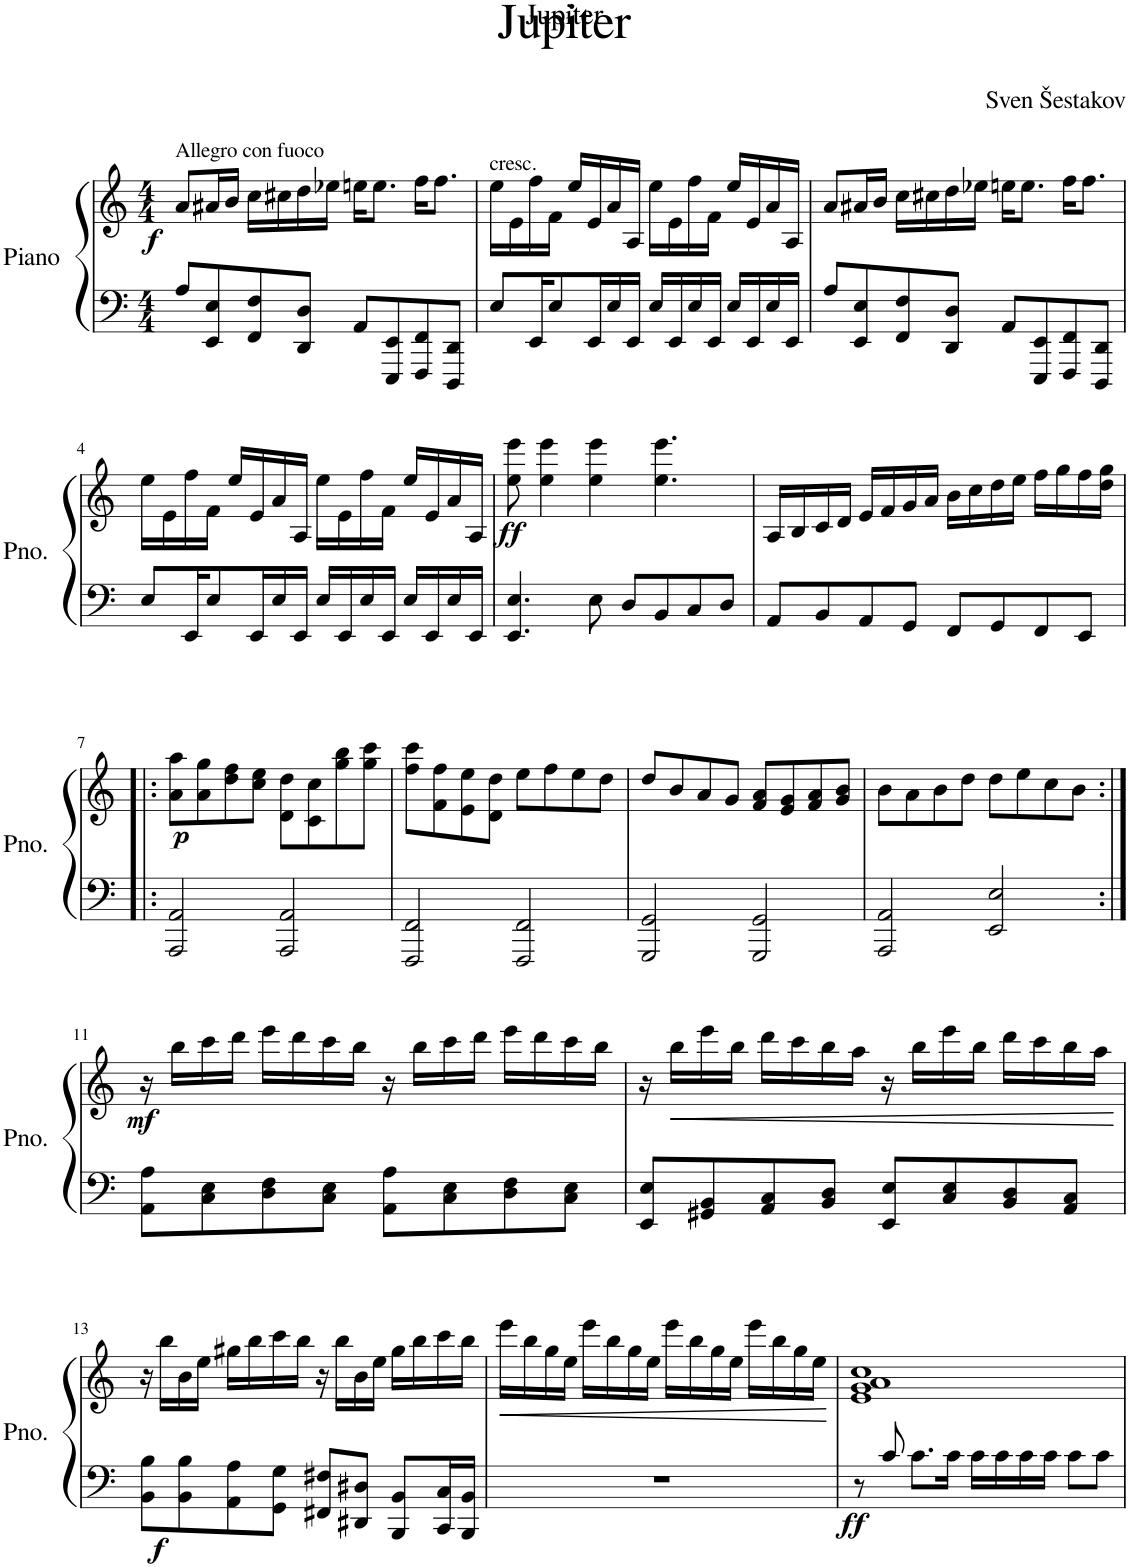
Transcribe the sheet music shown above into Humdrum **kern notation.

**kern	**kern	**dynam
*part1	*part1	*part1
*staff2	*staff1	*staff1/2
*I"Piano	*	*
*I'Pno.	*	*
*clefF4	*clefG2	*
*k[]	*k[]	*
*M4/4	*M4/4	*
=1	=1	=1
!	!LO:TX:a:t=Allegro con fuoco	!
!	!	!LO:DY:b
8A/L	8a/L	f
8EE/ 8E/	16a#X/L	.
.	16b/JJ	.
8FF/ 8F/	16cc\LL	.
.	16cc#X\	.
8DD/ 8D/J	16dd\	.
.	16ee-X\JJ	.
8AA/L	16een\KL	.
.	8.ee\J	.
8EEE/ 8EE/	.	.
8FFF/ 8FF/	16ff\KL	.
.	8.ff\J	.
8DDD/ 8DD/J	.	.
=2	=2	=2
!	!LO:TX:a:t=cresc.	!
8E/L	16ee\LL	.
.	16e\	.
16EE/K	16ff\	.
8E/	16f\JJ	.
.	16ee/LL	.
16EE/L	16e/	.
16E/	16a/	.
16EE/JJ	16A/JJ	.
16E/LL	16ee\LL	.
16EE/	16e\	.
16E/	16ff\	.
16EE/JJ	16f\JJ	.
16E/LL	16ee/LL	.
16EE/	16e/	.
16E/	16a/	.
16EE/JJ	16A/JJ	.
=3	=3	=3
8A/L	8a/L	.
8EE/ 8E/	16a#X/L	.
.	16b/JJ	.
8FF/ 8F/	16cc\LL	.
.	16cc#X\	.
8DD/ 8D/J	16dd\	.
.	16ee-X\JJ	.
8AA/L	16een\KL	.
.	8.ee\J	.
8EEE/ 8EE/	.	.
8FFF/ 8FF/	16ff\KL	.
.	8.ff\J	.
8DDD/ 8DD/J	.	.
!!LO:LB:g=z
=4	=4	=4
8E/L	16ee\LL	.
.	16e\	.
16EE/K	16ff\	.
8E/	16f\JJ	.
.	16ee/LL	.
16EE/L	16e/	.
16E/	16a/	.
16EE/JJ	16A/JJ	.
16E/LL	16ee\LL	.
16EE/	16e\	.
16E/	16ff\	.
16EE/JJ	16f\JJ	.
16E/LL	16ee/LL	.
16EE/	16e/	.
16E/	16a/	.
16EE/JJ	16A/JJ	.
=5	=5	=5
!	!	!LO:DY:b
4.EE/ 4.E/	8ee\ 8eee\	ff
.	4ee\ 4eee\	.
8E\	4ee\ 4eee\	.
8D/L	.	.
8BB/	4.ee\ 4.eee\	.
8C/	.	.
8D/J	.	.
=6	=6	=6
8AA/L	16A/LL	.
.	16B/	.
8BB/	16c/	.
.	16d/JJ	.
8AA/	16e/LL	.
.	16f/	.
8GG/J	16g/	.
.	16a/JJ	.
8FF/L	16b\LL	.
.	16cc\	.
8GG/	16dd\	.
.	16ee\JJ	.
8FF/	16ff\LL	.
.	16gg\	.
8EE/J	16ff\	.
.	16dd\ 16gg\JJ	.
!!LO:LB:g=z
=7!|:	=7!|:	=7!|:
!	!	!LO:DY:b
2AAA/ 2AA/	8a\ 8aa\L	p
.	8a\ 8gg\	.
.	8dd\ 8ff\	.
.	8cc\ 8ee\J	.
2AAA/ 2AA/	8d\ 8dd\L	.
.	8c\ 8cc\	.
.	8gg\ 8bb\	.
.	8gg\ 8ccc\J	.
=8	=8	=8
2FFF/ 2FF/	8ff\ 8ccc\L	.
.	8f\ 8ff\	.
.	8e\ 8ee\	.
.	8d\ 8dd\J	.
2FFF/ 2FF/	8ee\L	.
.	8ff\	.
.	8ee\	.
.	8dd\J	.
=9	=9	=9
2GGG/ 2GG/	8dd/L	.
.	8b/	.
.	8a/	.
.	8g/J	.
2GGG/ 2GG/	8f/ 8a/L	.
.	8e/ 8g/	.
.	8f/ 8a/	.
.	8g/ 8b/J	.
=10	=10	=10
2AAA/ 2AA/	8b\L	.
.	8a\	.
.	8b\	.
.	8dd\J	.
2EE/ 2E/	8dd\L	.
.	8ee\	.
.	8cc\	.
.	8b\J	.
!!LO:LB:g=z
=11:|!	=11:|!	=11:|!
!	!	!LO:DY:b
8AA\ 8A\L	16r	mf
.	16bb\LL	.
8C\ 8E\	16ccc\	.
.	16ddd\JJ	.
8D\ 8F\	16eee\LL	.
.	16ddd\	.
8C\ 8E\J	16ccc\	.
.	16bb\JJ	.
8AA\ 8A\L	16r	.
.	16bb\LL	.
8C\ 8E\	16ccc\	.
.	16ddd\JJ	.
8D\ 8F\	16eee\LL	.
.	16ddd\	.
8C\ 8E\J	16ccc\	.
.	16bb\JJ	.
=12	=12	=12
8EE/ 8E/L	16r	.
!	!	!LO:HP:b
.	16bb\LL	<
8GG#X/ 8BB/	16eee\	.
.	16bb\JJ	.
8AA/ 8C/	16ddd\LL	.
.	16ccc\	.
8BB/ 8D/J	16bb\	.
.	16aa\JJ	.
8EE/ 8E/L	16r	.
.	16bb\LL	.
8C/ 8E/	16eee\	.
.	16bb\JJ	.
8BB/ 8D/	16ddd\LL	.
.	16ccc\	.
8AA/ 8C/J	16bb\	.
.	16aa\JJ	.
.	.	[
!!LO:LB:g=z
=13	=13	=13
!	!	!LO:DY:b=2
8BB\ 8B\L	16r	f
.	16bb\LL	.
8BB\ 8B\	16b\	.
.	16ee\JJ	.
8AA\ 8A\	16gg#X\LL	.
.	16bb\	.
8GG\ 8G\J	16ccc\	.
.	16bb\JJ	.
8FF#X/ 8F#X/L	16r	.
.	16bb\LL	.
8DD#X/ 8D#X/J	16b\	.
.	16ee\JJ	.
8BBB/ 8BB/L	16gg#\LL	.
.	16bb\	.
16CC/ 16C/L	16ccc\	.
16BBB/ 16BB/JJ	16bb\JJ	.
=14	=14	=14
!	!	!LO:HP:b
1r	16eee\LL	<
.	16bb\	.
.	16gg\	.
.	16ee\JJ	.
.	16eee\LL	.
.	16bb\	.
.	16gg\	.
.	16ee\JJ	.
.	16eee\LL	.
.	16bb\	.
.	16gg\	.
.	16ee\JJ	.
.	16eee\LL	.
.	16bb\	.
.	16gg\	.
.	16ee\JJ	.
.	.	[
=15	=15	=15
!	!	!LO:DY:b=2
8r	1e 1g 1a 1cc	ff
8c/	.	.
8.c\L	.	.
16c\Jk	.	.
16c\LL	.	.
16c\	.	.
16c\	.	.
16c\JJ	.	.
8c\L	.	.
8c\J	.	.
=	=	=
*-	*-	*-
